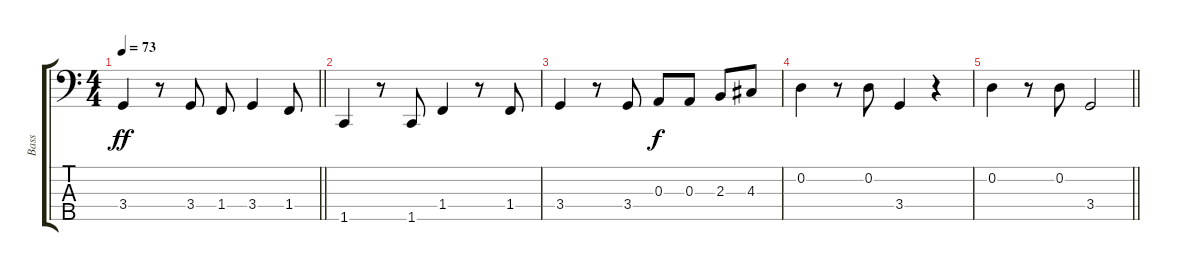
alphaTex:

\track ("Bass" "Bass") {instrument electricbasspick}
\staff {score tabs}
\tuning (G2 D2 A1 E1 B0) {hide}
\ts (4 4)
\tempo 73
\clef f4
\barLineRight lightlight
\ks c
3.4.4{dy ff} r.8 3.4.8 1.4.8 3.4.4 1.4.8 |
1.5.4 r.8 1.5.8 1.4.4 r.8 1.4.8 |
3.4.4 r.8 3.4.8 0.3.8{dy f} 0.3.8 2.3.8 4.3.8 |
0.2.4 r.8 0.2.8 3.4.4 r.4 |
\barLineRight lightlight
0.2.4 r.8 0.2.8 3.4.2
